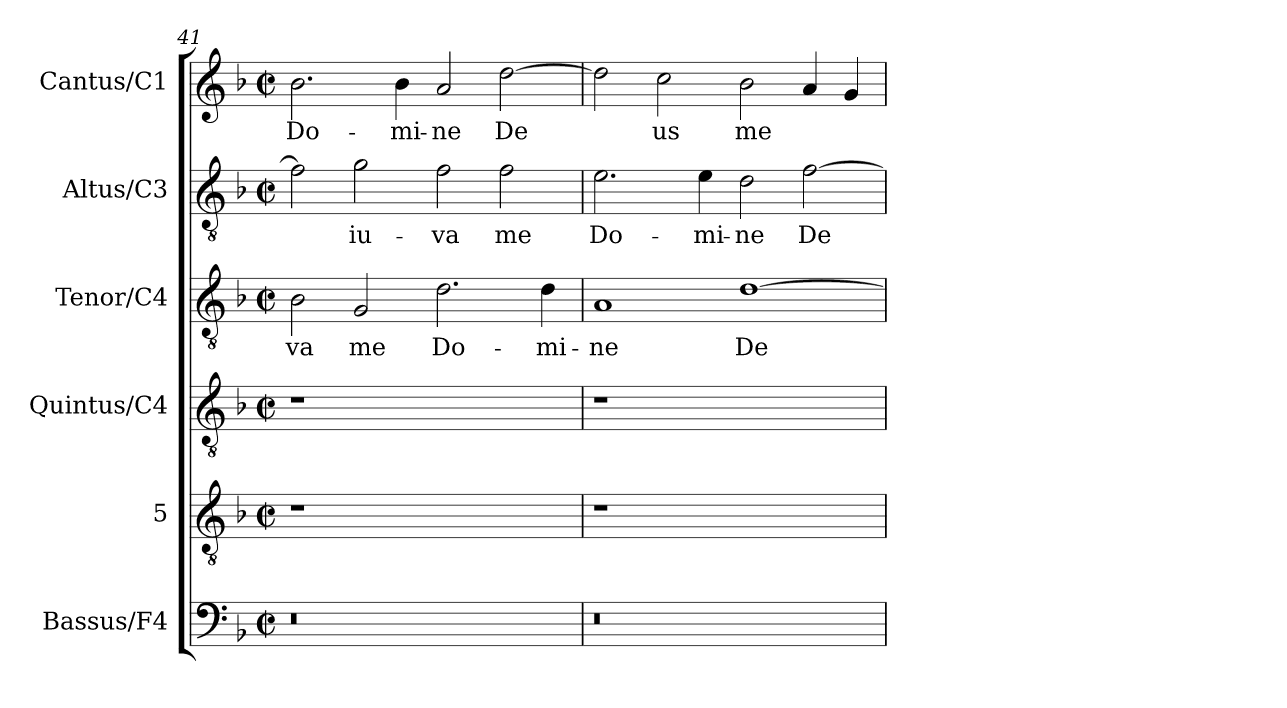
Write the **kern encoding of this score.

**kern	**kern	**kern	**kern	**text	**kern	**text	**kern	**text
*part6	*part5	*part4	*part3	*part3	*part2	*part2	*part1	*part1
*staff6	*staff5	*staff4	*staff3	*staff3	*staff2	*staff2	*staff1	*staff1
*I"Bassus/F4	*I"5	*I"Quintus/C4	*I"Tenor/C4	*	*I"Altus/C3	*	*I"Cantus/C1	*
*I'B	*	*	*I'T	*	*I'A	*	*I'C	*
!!LO:PB:g=z
*clefF4	*clefGv2	*clefGv2	*clefGv2	*	*clefGv2	*	*clefG2	*
*k[b-]	*k[b-]	*k[b-]	*k[b-]	*	*k[b-]	*	*k[b-]	*
*F:	*F:	*F:	*F:	*	*F:	*	*F:	*
*M2/2	*M2/2	*M2/2	*M2/2	*	*M2/2	*	*M2/2	*
*met(c|)	*met(c|)	*met(c|)	*met(c|)	*	*met(c|)	*	*met(c|)	*
=41	=41	=41	=41	=41	=41	=41	=41	=41
!	!	!	!	!LO:LY:b:cj	!	!LO:LY:b:cj	!	!LO:LY:b:cj
0r	1r	1r	2B-\	-va	2f\]	--	2.b-\	Do-
!	!	!	!	!LO:LY:b:cj	!	!LO:LY:b:cj	!	!
.	.	.	2G/	me	2g\	-iu-	.	.
!	!	!	!	!	!	!	!	!LO:LY:b:cj
.	.	.	.	.	.	.	4b-\	-mi-
!	!	!	!	!LO:LY:b:cj	!	!LO:LY:b:cj	!	!LO:LY:b:cj
.	1ryy	1ryy	2.d\	Do-	2f\	-va	2a/	-ne
!	!	!	!	!	!	!LO:LY:b:cj	!	!LO:LY:b:cj
.	.	.	.	.	2f\	me	[>2dd\	De-
!	!	!	!	!LO:LY:b:cj	!	!	!	!
.	.	.	4d\	-mi-	.	.	.	.
=42	=42	=42	=42	=42	=42	=42	=42	=42
!	!	!	!	!LO:LY:b:cj	!	!LO:LY:b:cj	!	!LO:LY:b:cj
0r	1r	1r	1A	-ne	2.e\	Do-	2dd\]	--
!	!	!	!	!	!	!	!	!LO:LY:b:cj
.	.	.	.	.	.	.	2cc\	-us
!	!	!	!	!	!	!LO:LY:b:cj	!	!
.	.	.	.	.	4e\	-mi-	.	.
!	!	!	!	!LO:LY:b:cj	!	!LO:LY:b:cj	!	!LO:LY:b:cj
.	1ryy	1ryy	[>1d	De-	2d\	-ne	2b-\	me-
!	!	!	!	!	!	!LO:LY:b:cj	!	!LO:LY:b:cj
.	.	.	.	.	[>2f\	De-	4a/	--
!	!	!	!	!	!	!	!	!LO:LY:b:cj
.	.	.	.	.	.	.	4g/	--
=	=	=	=	=	=	=	=	=
*-	*-	*-	*-	*-	*-	*-	*-	*-
